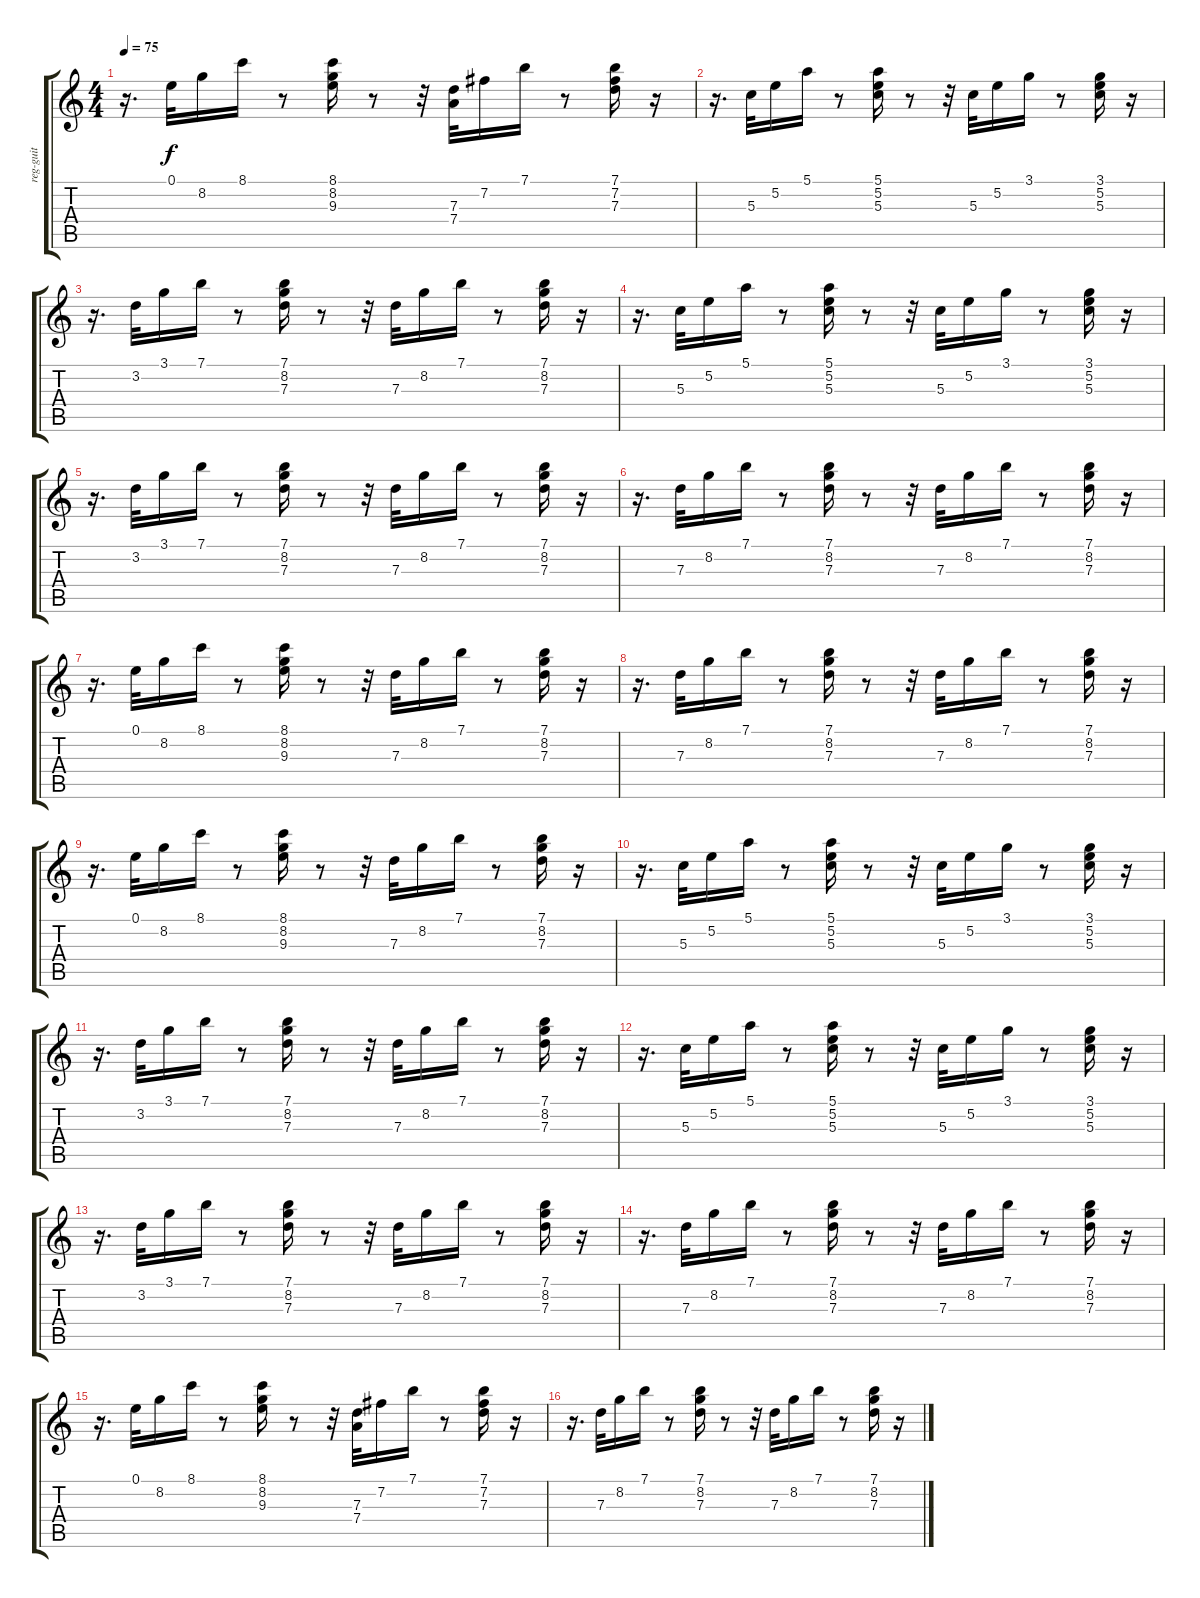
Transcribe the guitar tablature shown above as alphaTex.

\track ("reg-guit" "reg-guit") {instrument electricguitarmuted}
\staff {score tabs}
\tuning (E4 B3 G3 D3 A2 E2) {hide}
\ts (4 4)
\tempo 75
\clef g2
\ks c
r.16{d dy f} 0.1.32 8.2.16 8.1.16 r.8 (8.1 8.2 9.3).16 r.8 r.32 (7.3 7.4).32 7.2.16 7.1.16 r.8 (7.1 7.2 7.3).16 r.16 |
r.16{d} 5.3.32 5.2.16 5.1.16 r.8 (5.1 5.2 5.3).16 r.8 r.32 5.3.32 5.2.16 3.1.16 r.8 (3.1 5.2 5.3).16 r.16 |
r.16{d} 3.2.32 3.1.16 7.1.16 r.8 (7.1 8.2 7.3).16 r.8 r.32 7.3.32 8.2.16 7.1.16 r.8 (7.1 8.2 7.3).16 r.16 |
r.16{d} 5.3.32 5.2.16 5.1.16 r.8 (5.1 5.2 5.3).16 r.8 r.32 5.3.32 5.2.16 3.1.16 r.8 (3.1 5.2 5.3).16 r.16 |
r.16{d} 3.2.32 3.1.16 7.1.16 r.8 (7.1 8.2 7.3).16 r.8 r.32 7.3.32 8.2.16 7.1.16 r.8 (7.1 8.2 7.3).16 r.16 |
r.16{d} 7.3.32 8.2.16 7.1.16 r.8 (7.1 8.2 7.3).16 r.8 r.32 7.3.32 8.2.16 7.1.16 r.8 (7.1 8.2 7.3).16 r.16 |
r.16{d} 0.1.32 8.2.16 8.1.16 r.8 (8.1 8.2 9.3).16 r.8 r.32 7.3.32 8.2.16 7.1.16 r.8 (7.1 8.2 7.3).16 r.16 |
r.16{d} 7.3.32 8.2.16 7.1.16 r.8 (7.1 8.2 7.3).16 r.8 r.32 7.3.32 8.2.16 7.1.16 r.8 (7.1 8.2 7.3).16 r.16 |
r.16{d} 0.1.32 8.2.16 8.1.16 r.8 (8.1 8.2 9.3).16 r.8 r.32 7.3.32 8.2.16 7.1.16 r.8 (7.1 8.2 7.3).16 r.16 |
r.16{d} 5.3.32 5.2.16 5.1.16 r.8 (5.1 5.2 5.3).16 r.8 r.32 5.3.32 5.2.16 3.1.16 r.8 (3.1 5.2 5.3).16 r.16 |
r.16{d} 3.2.32 3.1.16 7.1.16 r.8 (7.1 8.2 7.3).16 r.8 r.32 7.3.32 8.2.16 7.1.16 r.8 (7.1 8.2 7.3).16 r.16 |
r.16{d} 5.3.32 5.2.16 5.1.16 r.8 (5.1 5.2 5.3).16 r.8 r.32 5.3.32 5.2.16 3.1.16 r.8 (3.1 5.2 5.3).16 r.16 |
r.16{d} 3.2.32 3.1.16 7.1.16 r.8 (7.1 8.2 7.3).16 r.8 r.32 7.3.32 8.2.16 7.1.16 r.8 (7.1 8.2 7.3).16 r.16 |
r.16{d} 7.3.32 8.2.16 7.1.16 r.8 (7.1 8.2 7.3).16 r.8 r.32 7.3.32 8.2.16 7.1.16 r.8 (7.1 8.2 7.3).16 r.16 |
r.16{d} 0.1.32 8.2.16 8.1.16 r.8 (8.1 8.2 9.3).16 r.8 r.32 (7.3 7.4).32 7.2.16 7.1.16 r.8 (7.1 7.2 7.3).16 r.16 |
r.16{d} 7.3.32 8.2.16 7.1.16 r.8 (7.1 8.2 7.3).16 r.8 r.32 7.3.32 8.2.16 7.1.16 r.8 (7.1 8.2 7.3).16 r.16
